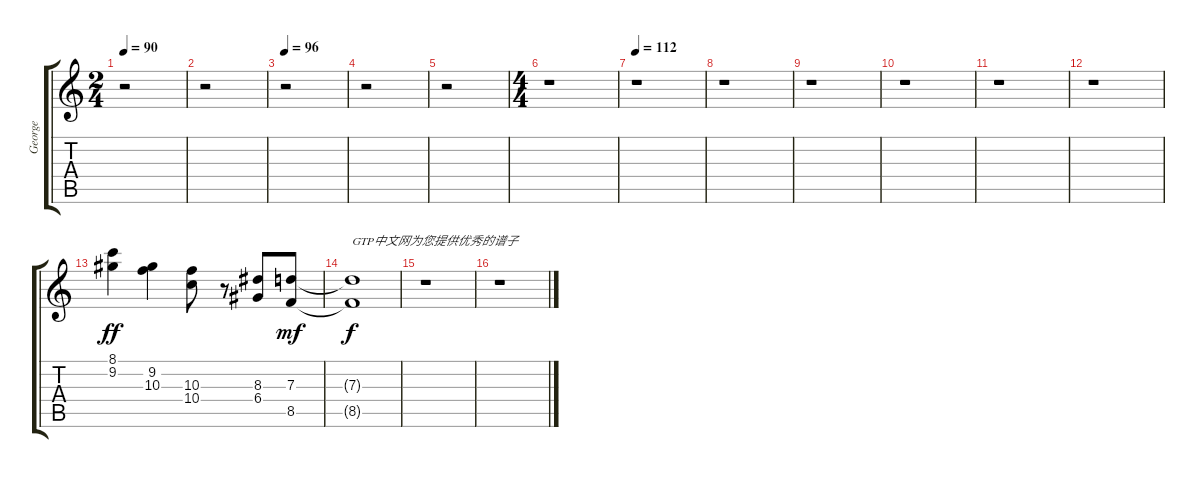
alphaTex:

\track ("George" "George") {instrument overdrivenguitar}
\staff {score tabs}
\tuning (E4 B3 G3 D3 A2 E2) {hide}
\ts (2 4)
\tempo 90
\clef g2
\ks c
r.2{dy ff instrument overdrivenguitar} |
r.2 |
\tempo 96
r.2 |
r.2 |
r.2 |
\ts (4 4)
r.1 |
\tempo 112
r.1 |
r.1 |
r.1 |
r.1 |
r.1 |
r.1 |
(8.1 9.2).4 (9.2 10.3).4 (10.3 10.4).8 r.8 (8.3 6.4).8 (7.3 8.5).8{dy mf} |
(7.3{t} 8.5{t}).1{txt "GTP中文网为您提供优秀的谱子" dy f} |
r.1 |
r.1
